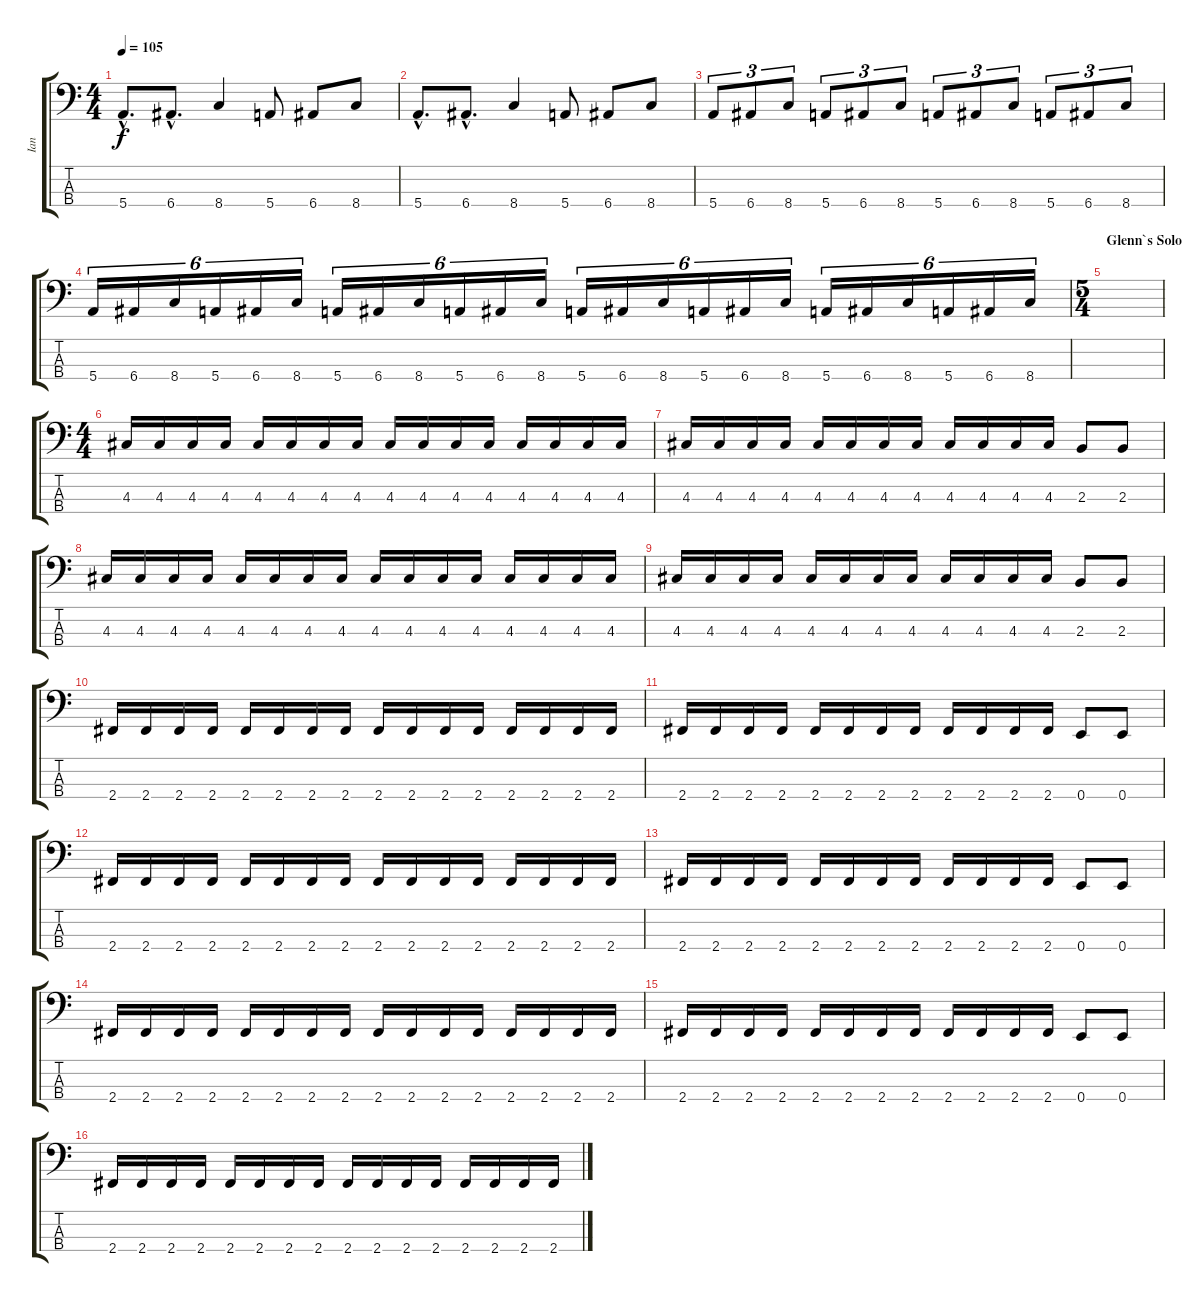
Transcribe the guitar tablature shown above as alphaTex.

\track ("Ian" "Ian") {instrument electricbasspick}
\staff {score tabs}
\tuning (G2 D2 A1 E1) {hide}
\ts (4 4)
\tempo 105
\clef f4
\ks c
5.4{hac}.8{d dy f} 6.4{hac}.8{d} 8.4.4 5.4.8 6.4.8 8.4.8 |
5.4{hac}.8{d} 6.4{hac}.8{d} 8.4.4 5.4.8 6.4.8 8.4.8 |
5.4.8{tu (3 2)} 6.4.8{tu (3 2)} 8.4.8{tu (3 2)} 5.4.8{tu (3 2)} 6.4.8{tu (3 2)} 8.4.8{tu (3 2)} 5.4.8{tu (3 2)} 6.4.8{tu (3 2)} 8.4.8{tu (3 2)} 5.4.8{tu (3 2)} 6.4.8{tu (3 2)} 8.4.8{tu (3 2)} |
5.4.16{tu (6 4)} 6.4.16{tu (6 4)} 8.4.16{tu (6 4)} 5.4.16{tu (6 4)} 6.4.16{tu (6 4)} 8.4.16{tu (6 4)} 5.4.16{tu (6 4)} 6.4.16{tu (6 4)} 8.4.16{tu (6 4)} 5.4.16{tu (6 4)} 6.4.16{tu (6 4)} 8.4.16{tu (6 4)} 5.4.16{tu (6 4)} 6.4.16{tu (6 4)} 8.4.16{tu (6 4)} 5.4.16{tu (6 4)} 6.4.16{tu (6 4)} 8.4.16{tu (6 4)} 5.4.16{tu (6 4)} 6.4.16{tu (6 4)} 8.4.16{tu (6 4)} 5.4.16{tu (6 4)} 6.4.16{tu (6 4)} 8.4.16{tu (6 4)} |
\ts (5 4)
\section ("" "Glenn`s Solo")
|
\ts (4 4)
4.3.16 4.3.16 4.3.16 4.3.16 4.3.16 4.3.16 4.3.16 4.3.16 4.3.16 4.3.16 4.3.16 4.3.16 4.3.16 4.3.16 4.3.16 4.3.16 |
4.3.16 4.3.16 4.3.16 4.3.16 4.3.16 4.3.16 4.3.16 4.3.16 4.3.16 4.3.16 4.3.16 4.3.16 2.3.8 2.3.8 |
4.3.16 4.3.16 4.3.16 4.3.16 4.3.16 4.3.16 4.3.16 4.3.16 4.3.16 4.3.16 4.3.16 4.3.16 4.3.16 4.3.16 4.3.16 4.3.16 |
4.3.16 4.3.16 4.3.16 4.3.16 4.3.16 4.3.16 4.3.16 4.3.16 4.3.16 4.3.16 4.3.16 4.3.16 2.3.8 2.3.8 |
2.4.16 2.4.16 2.4.16 2.4.16 2.4.16 2.4.16 2.4.16 2.4.16 2.4.16 2.4.16 2.4.16 2.4.16 2.4.16 2.4.16 2.4.16 2.4.16 |
2.4.16 2.4.16 2.4.16 2.4.16 2.4.16 2.4.16 2.4.16 2.4.16 2.4.16 2.4.16 2.4.16 2.4.16 0.4.8 0.4.8 |
2.4.16 2.4.16 2.4.16 2.4.16 2.4.16 2.4.16 2.4.16 2.4.16 2.4.16 2.4.16 2.4.16 2.4.16 2.4.16 2.4.16 2.4.16 2.4.16 |
2.4.16 2.4.16 2.4.16 2.4.16 2.4.16 2.4.16 2.4.16 2.4.16 2.4.16 2.4.16 2.4.16 2.4.16 0.4.8 0.4.8 |
2.4.16 2.4.16 2.4.16 2.4.16 2.4.16 2.4.16 2.4.16 2.4.16 2.4.16 2.4.16 2.4.16 2.4.16 2.4.16 2.4.16 2.4.16 2.4.16 |
2.4.16 2.4.16 2.4.16 2.4.16 2.4.16 2.4.16 2.4.16 2.4.16 2.4.16 2.4.16 2.4.16 2.4.16 0.4.8 0.4.8 |
2.4.16 2.4.16 2.4.16 2.4.16 2.4.16 2.4.16 2.4.16 2.4.16 2.4.16 2.4.16 2.4.16 2.4.16 2.4.16 2.4.16 2.4.16 2.4.16
